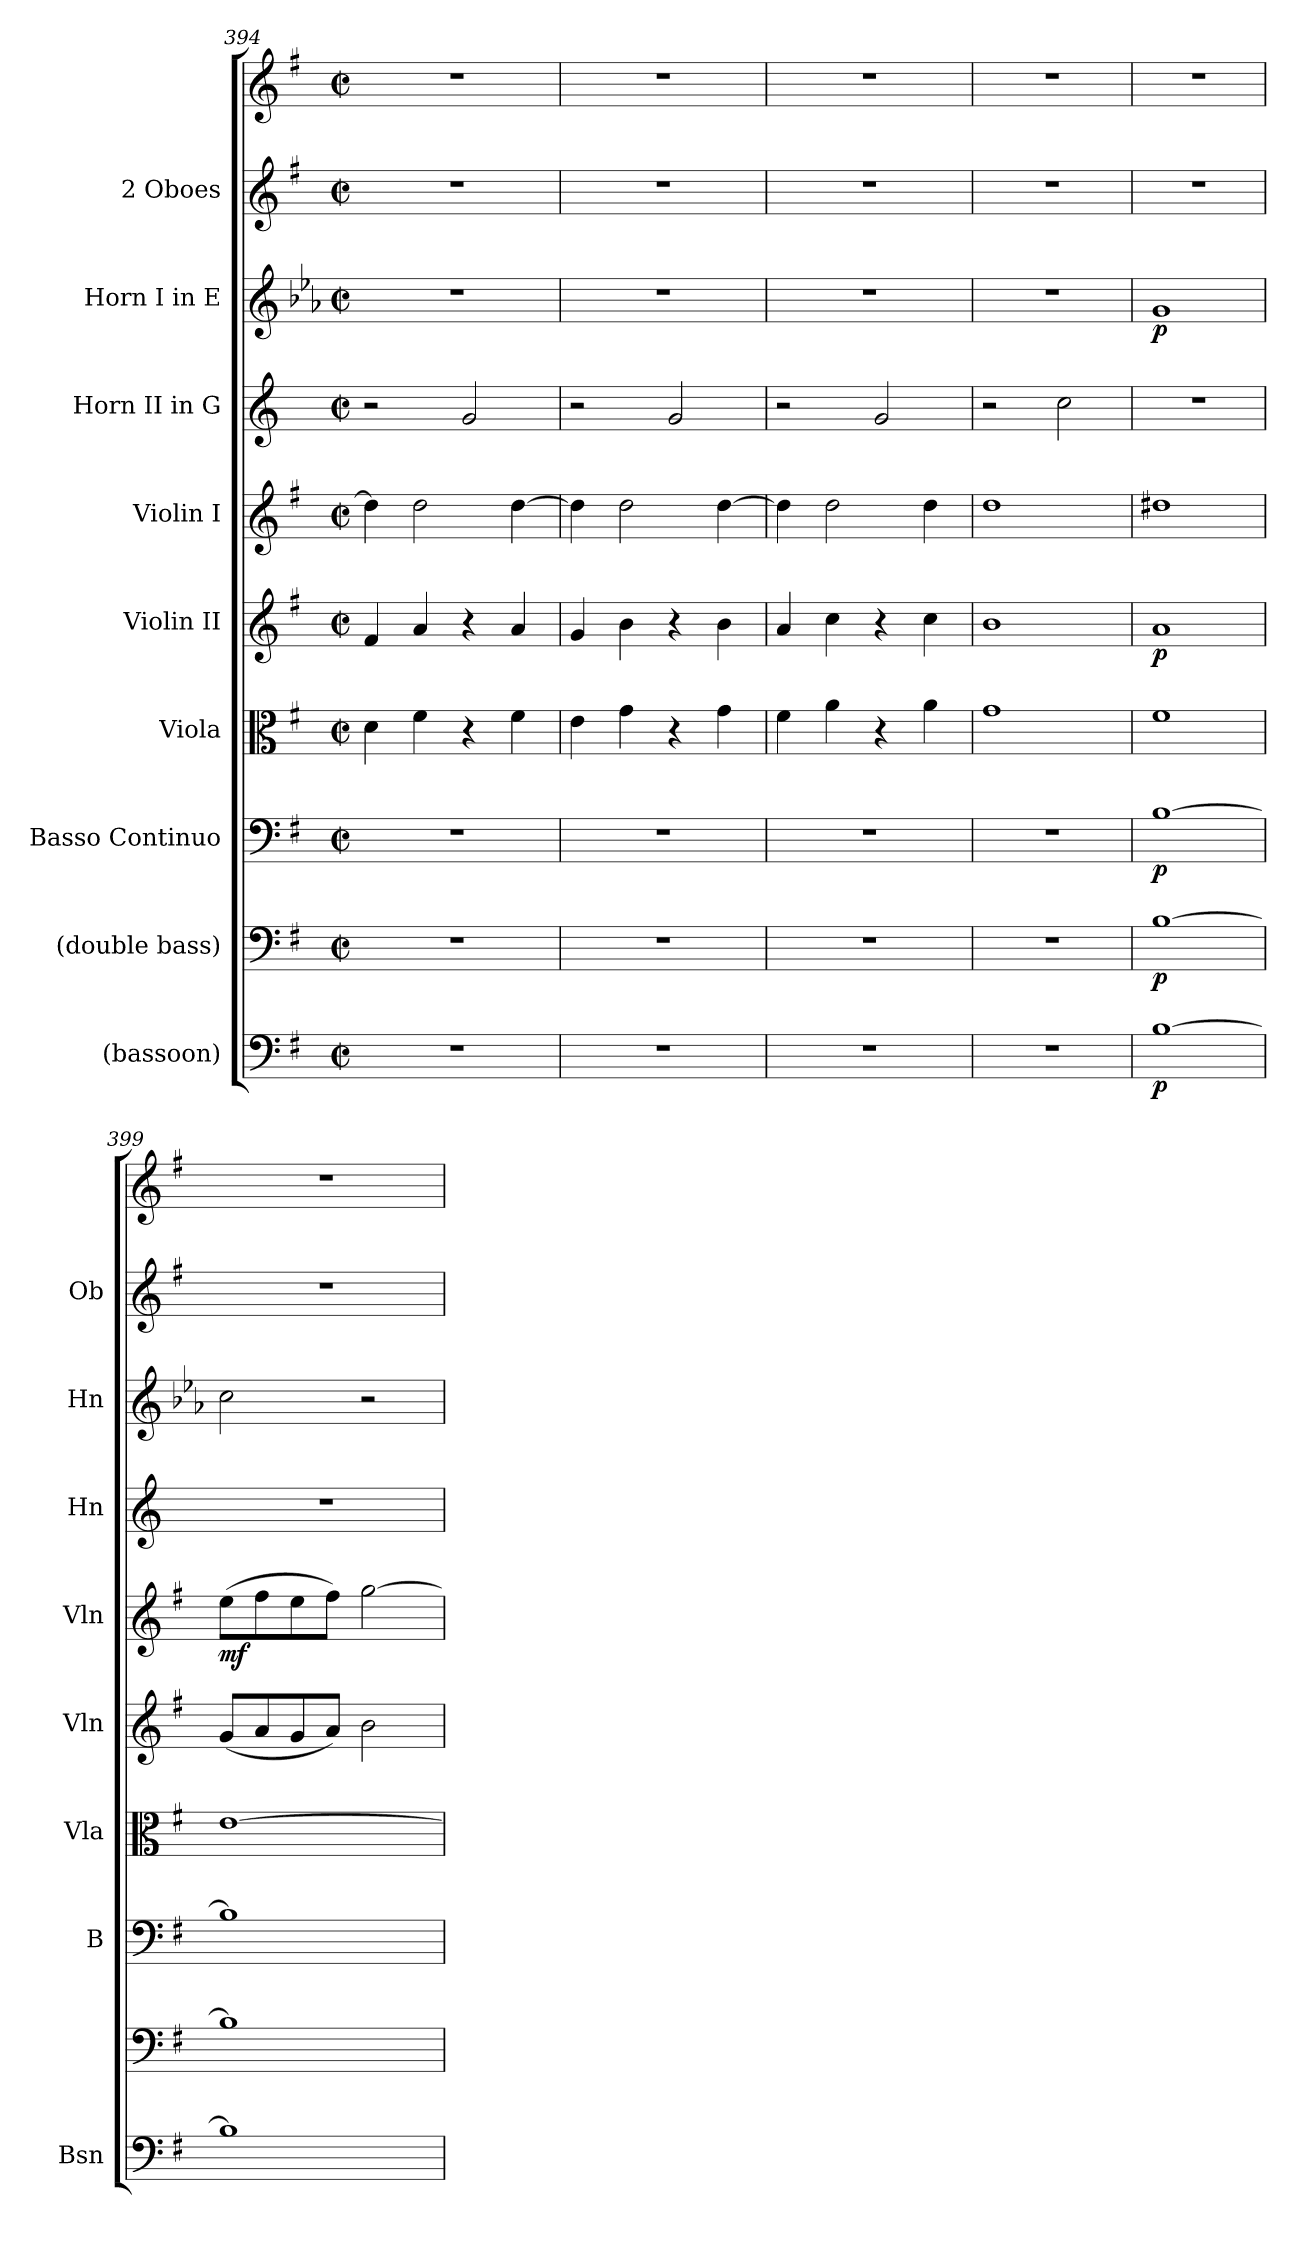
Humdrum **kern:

**kern	**dynam	**kern	**dynam	**kern	**dynam	**kern	**kern	**dynam	**kern	**dynam	**kern	**kern	**dynam	**kern	**kern
*part9	*part9	*part8	*part8	*part7	*part7	*part6	*part5	*part5	*part4	*part4	*part3	*part2	*part2	*part1	*part1
*staff10	*staff10	*staff9	*staff9	*staff8	*staff8	*staff7	*staff6	*staff6	*staff5	*staff5	*staff4	*staff3	*staff3	*staff2	*staff1
*I"(bassoon)	*	*I"(double bass)	*	*I"Basso Continuo	*	*I"Viola	*I"Violin II	*	*I"Violin I	*	*I"Horn II in G	*I"Horn I in E	*	*I"2 Oboes	*
*I'Bsn	*	*	*	*I'B	*	*I'Vla	*I'Vln	*	*I'Vln	*	*I'Hn	*I'Hn	*	*I'Ob	*
*clefF4	*	*clefF4	*	*clefF4	*	*clefC3	*clefG2	*	*clefG2	*	*clefG2	*clefG2	*	*clefG2	*clefG2
*	*	*	*	*	*	*	*	*	*	*	*ITrd3c5	*ITrd5c8	*	*	*
*k[f#]	*	*k[f#]	*	*k[f#]	*	*k[f#]	*k[f#]	*	*k[f#]	*	*k[f#]	*k[f#]	*	*k[f#]	*k[f#]
*M2/2	*	*M2/2	*	*M2/2	*	*M2/2	*M2/2	*	*M2/2	*	*M2/2	*M2/2	*	*M2/2	*M2/2
*met(c|)	*	*met(c|)	*	*met(c|)	*	*met(c|)	*met(c|)	*	*met(c|)	*	*met(c|)	*met(c|)	*	*met(c|)	*met(c|)
=394	=394	=394	=394	=394	=394	=394	=394	=394	=394	=394	=394	=394	=394	=394	=394
1r	.	1r	.	1r	.	4d	4f#	.	4dd]	.	2r	1r	.	1r	1r
.	.	.	.	.	.	4f#	4a	.	2dd	.	.	.	.	.	.
.	.	.	.	.	.	4r	4r	.	.	.	2d	.	.	.	.
.	.	.	.	.	.	4f#	4a	.	[4dd	.	.	.	.	.	.
=395	=395	=395	=395	=395	=395	=395	=395	=395	=395	=395	=395	=395	=395	=395	=395
1r	.	1r	.	1r	.	4e	4g	.	4dd]	.	2r	1r	.	1r	1r
.	.	.	.	.	.	4g	4b	.	2dd	.	.	.	.	.	.
.	.	.	.	.	.	4r	4r	.	.	.	2d	.	.	.	.
.	.	.	.	.	.	4g	4b	.	[4dd	.	.	.	.	.	.
=396	=396	=396	=396	=396	=396	=396	=396	=396	=396	=396	=396	=396	=396	=396	=396
1r	.	1r	.	1r	.	4f#	4a	.	4dd]	.	2r	1r	.	1r	1r
.	.	.	.	.	.	4a	4cc	.	2dd	.	.	.	.	.	.
.	.	.	.	.	.	4r	4r	.	.	.	2d	.	.	.	.
.	.	.	.	.	.	4a	4cc	.	4dd	.	.	.	.	.	.
=397	=397	=397	=397	=397	=397	=397	=397	=397	=397	=397	=397	=397	=397	=397	=397
1r	.	1r	.	1r	.	1g	1b	.	1dd	.	2r	1r	.	1r	1r
.	.	.	.	.	.	.	.	.	.	.	2g	.	.	.	.
=398	=398	=398	=398	=398	=398	=398	=398	=398	=398	=398	=398	=398	=398	=398	=398
[1B	p	[1B	p	[1B	p	1f#	1a	p	1dd#X	.	1r	1B	p	1r	1r
=399	=399	=399	=399	=399	=399	=399	=399	=399	=399	=399	=399	=399	=399	=399	=399
1B]	.	1B]	.	1B]	.	[1e	(8gL	.	(8eeL	mf	1r	2e	.	1r	1r
.	.	.	.	.	.	.	8a	.	8ff#	.	.	.	.	.	.
.	.	.	.	.	.	.	8g	.	8ee	.	.	.	.	.	.
.	.	.	.	.	.	.	8aJ)	.	8ff#J)	.	.	.	.	.	.
.	.	.	.	.	.	.	2b	.	[2gg	.	.	2r	.	.	.
=	=	=	=	=	=	=	=	=	=	=	=	=	=	=	=
*-	*-	*-	*-	*-	*-	*-	*-	*-	*-	*-	*-	*-	*-	*-	*-
